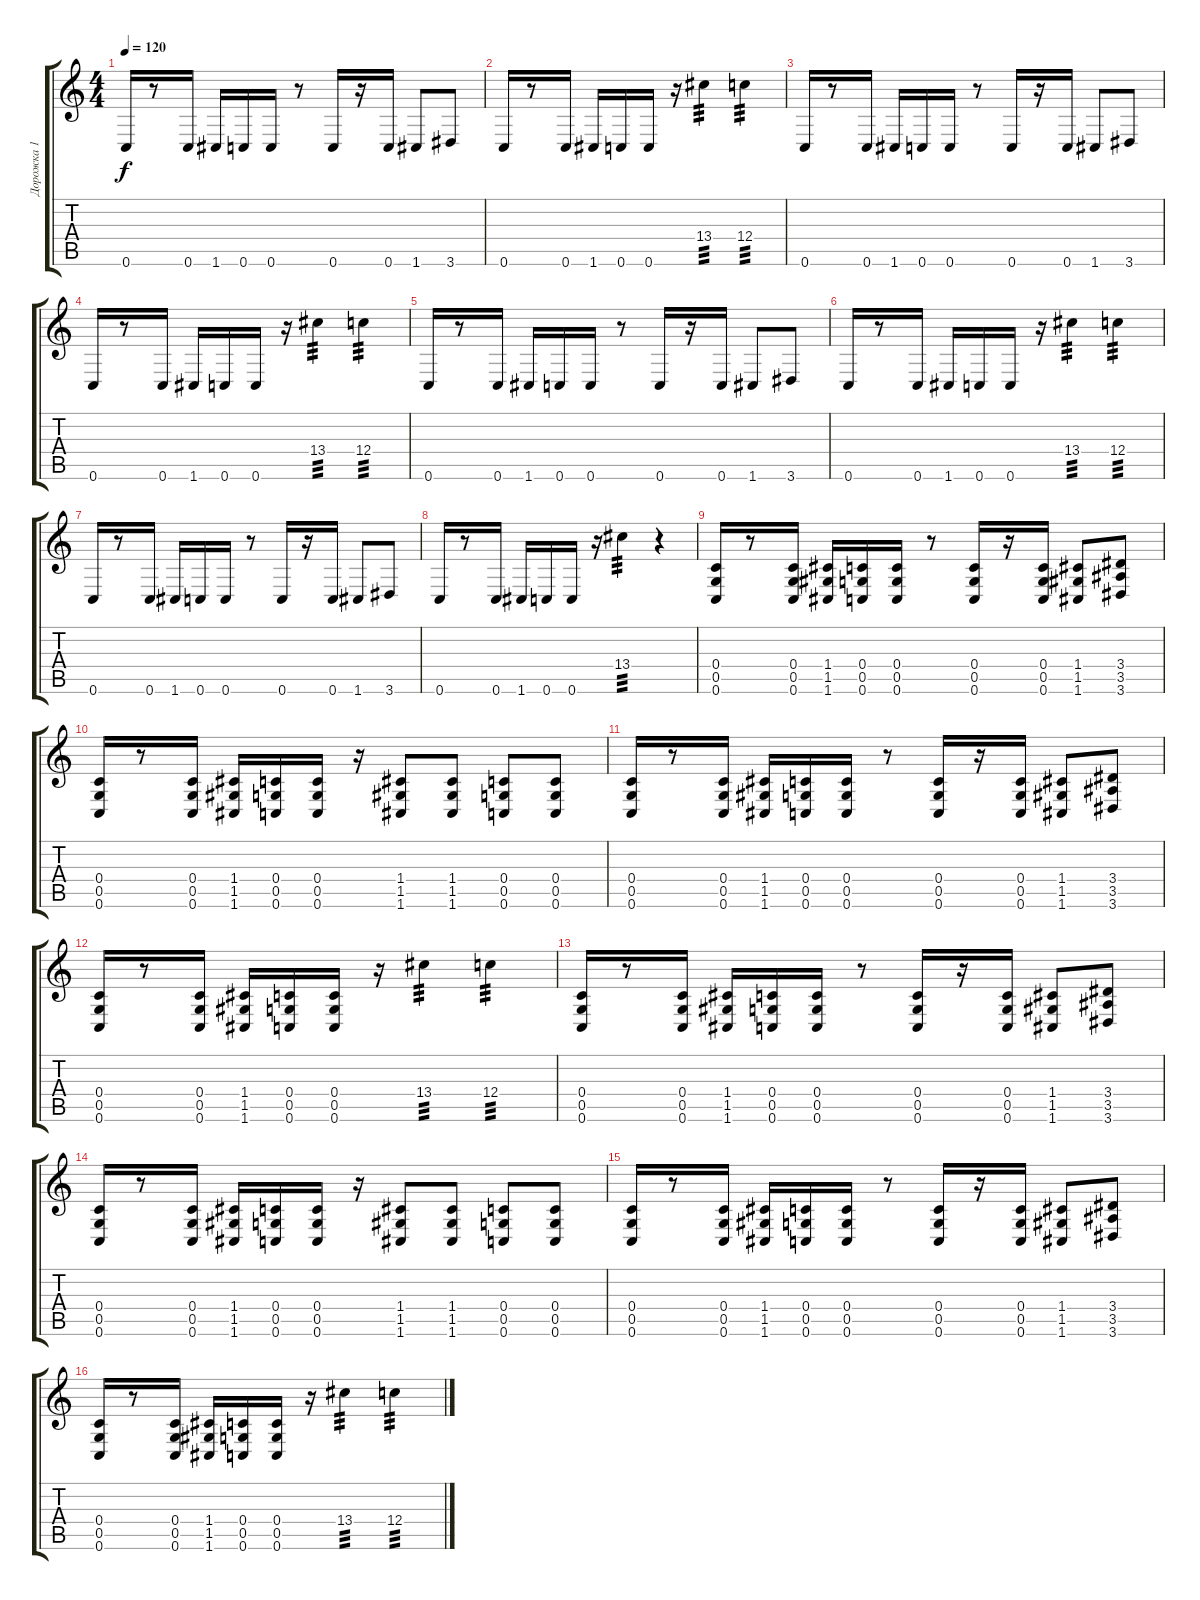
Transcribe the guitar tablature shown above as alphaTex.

\track ("Дорожка 1" "Дорожка 1") {instrument distortionguitar}
\staff {score tabs}
\tuning (D4 A3 F3 C3 G2 C2) {hide}
\ts (4 4)
\tempo 120
\clef g2
\ks c
0.6.16{dy f instrument distortionguitar} r.8 0.6.16 1.6.16 0.6.16 0.6.16 r.8 0.6.16 r.16 0.6.16 1.6.8 3.6.8 |
0.6.16 r.8 0.6.16 1.6.16 0.6.16 0.6.16 r.16 13.4.4{tp 3} 12.4.4{tp 3} |
0.6.16 r.8 0.6.16 1.6.16 0.6.16 0.6.16 r.8 0.6.16 r.16 0.6.16 1.6.8 3.6.8 |
0.6.16 r.8 0.6.16 1.6.16 0.6.16 0.6.16 r.16 13.4.4{tp 3} 12.4.4{tp 3} |
0.6.16 r.8 0.6.16 1.6.16 0.6.16 0.6.16 r.8 0.6.16 r.16 0.6.16 1.6.8 3.6.8 |
0.6.16 r.8 0.6.16 1.6.16 0.6.16 0.6.16 r.16 13.4.4{tp 3} 12.4.4{tp 3} |
0.6.16 r.8 0.6.16 1.6.16 0.6.16 0.6.16 r.8 0.6.16 r.16 0.6.16 1.6.8 3.6.8 |
0.6.16 r.8 0.6.16 1.6.16 0.6.16 0.6.16 r.16 13.4.4{tp 3} r.4 |
(0.4 0.5 0.6).16 r.8 (0.4 0.5 0.6).16 (1.4 1.5 1.6).16 (0.4 0.5 0.6).16 (0.4 0.5 0.6).16 r.8 (0.4 0.5 0.6).16 r.16 (0.4 0.5 0.6).16 (1.4 1.5 1.6).8 (3.4 3.5 3.6).8 |
(0.4 0.5 0.6).16 r.8 (0.4 0.5 0.6).16 (1.4 1.5 1.6).16 (0.4 0.5 0.6).16 (0.4 0.5 0.6).16 r.16 (1.4 1.5 1.6).8 (1.4 1.5 1.6).8 (0.4 0.5 0.6).8 (0.4 0.5 0.6).8 |
(0.4 0.5 0.6).16 r.8 (0.4 0.5 0.6).16 (1.4 1.5 1.6).16 (0.4 0.5 0.6).16 (0.4 0.5 0.6).16 r.8 (0.4 0.5 0.6).16 r.16 (0.4 0.5 0.6).16 (1.4 1.5 1.6).8 (3.4 3.5 3.6).8 |
(0.4 0.5 0.6).16 r.8 (0.4 0.5 0.6).16 (1.4 1.5 1.6).16 (0.4 0.5 0.6).16 (0.4 0.5 0.6).16 r.16 13.4.4{tp 3} 12.4.4{tp 3} |
(0.4 0.5 0.6).16 r.8 (0.4 0.5 0.6).16 (1.4 1.5 1.6).16 (0.4 0.5 0.6).16 (0.4 0.5 0.6).16 r.8 (0.4 0.5 0.6).16 r.16 (0.4 0.5 0.6).16 (1.4 1.5 1.6).8 (3.4 3.5 3.6).8 |
(0.4 0.5 0.6).16 r.8 (0.4 0.5 0.6).16 (1.4 1.5 1.6).16 (0.4 0.5 0.6).16 (0.4 0.5 0.6).16 r.16 (1.4 1.5 1.6).8 (1.4 1.5 1.6).8 (0.4 0.5 0.6).8 (0.4 0.5 0.6).8 |
(0.4 0.5 0.6).16 r.8 (0.4 0.5 0.6).16 (1.4 1.5 1.6).16 (0.4 0.5 0.6).16 (0.4 0.5 0.6).16 r.8 (0.4 0.5 0.6).16 r.16 (0.4 0.5 0.6).16 (1.4 1.5 1.6).8 (3.4 3.5 3.6).8 |
(0.4 0.5 0.6).16 r.8 (0.4 0.5 0.6).16 (1.4 1.5 1.6).16 (0.4 0.5 0.6).16 (0.4 0.5 0.6).16 r.16 13.4.4{tp 3} 12.4.4{tp 3}
